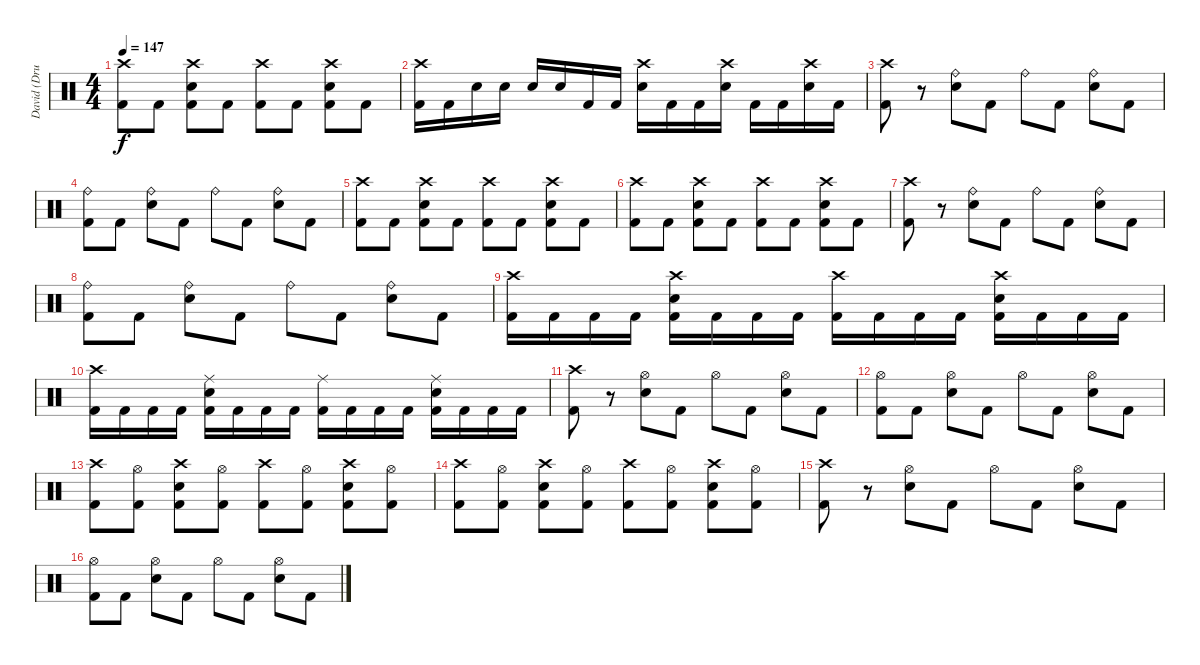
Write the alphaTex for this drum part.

\track ("David (Drums)" "David (Dru") {instrument percussion}
\staff {score}
\articulation defaults
\ts (4 4)
\tempo 147
\clef neutral
\ks c
("Crash high (hit)" "Kick (hit) 2").8{dy f} "Kick (hit) 2".8 ("Crash high (hit)" "Electric Snare (hit)" "Kick (hit) 2").8 "Kick (hit) 2".8 ("Crash high (hit)" "Kick (hit) 2").8 "Kick (hit) 2".8 ("Crash high (hit)" "Electric Snare (hit)" "Kick (hit) 2").8 "Kick (hit) 2".8 |
("Crash high (hit)" "Kick (hit) 2").16 "Kick (hit) 2".16 "Electric Snare (hit)".16 "Electric Snare (hit)".16 "Electric Snare (hit)".16 "Electric Snare (hit)".16 "Kick (hit) 2".16 "Kick (hit) 2".16 ("Crash high (hit)" "Electric Snare (hit)").16 "Kick (hit) 2".16 "Kick (hit) 2".16 ("Crash high (hit)" "Electric Snare (hit)").16 "Kick (hit) 2".16 "Kick (hit) 2".16 ("Crash high (hit)" "Electric Snare (hit)").16 "Kick (hit) 2".16 |
("Crash high (hit)" "Kick (hit) 2").8 r.8 ("Ride (bell)" "Electric Snare (hit)").8 "Kick (hit) 2".8 "Ride (bell)".8 "Kick (hit) 2".8 ("Ride (bell)" "Electric Snare (hit)").8 "Kick (hit) 2".8 |
("Ride (bell)" "Kick (hit) 2").8 "Kick (hit) 2".8 ("Ride (bell)" "Electric Snare (hit)").8 "Kick (hit) 2".8 "Ride (bell)".8 "Kick (hit) 2".8 ("Ride (bell)" "Electric Snare (hit)").8 "Kick (hit) 2".8 |
("Crash high (hit)" "Kick (hit) 2").8 "Kick (hit) 2".8 ("Crash high (hit)" "Electric Snare (hit)" "Kick (hit) 2").8 "Kick (hit) 2".8 ("Crash high (hit)" "Kick (hit) 2").8 "Kick (hit) 2".8 ("Crash high (hit)" "Electric Snare (hit)" "Kick (hit) 2").8 "Kick (hit) 2".8 |
("Crash high (hit)" "Kick (hit) 2").8 "Kick (hit) 2".8 ("Crash high (hit)" "Electric Snare (hit)" "Kick (hit) 2").8 "Kick (hit) 2".8 ("Crash high (hit)" "Kick (hit) 2").8 "Kick (hit) 2".8 ("Crash high (hit)" "Electric Snare (hit)" "Kick (hit) 2").8 "Kick (hit) 2".8 |
("Crash high (hit)" "Kick (hit) 2").8 r.8 ("Ride (bell)" "Electric Snare (hit)").8 "Kick (hit) 2".8 "Ride (bell)".8 "Kick (hit) 2".8 ("Ride (bell)" "Electric Snare (hit)").8 "Kick (hit) 2".8 |
("Ride (bell)" "Kick (hit) 2").8 "Kick (hit) 2".8 ("Ride (bell)" "Electric Snare (hit)").8 "Kick (hit) 2".8 "Ride (bell)".8 "Kick (hit) 2".8 ("Ride (bell)" "Electric Snare (hit)").8 "Kick (hit) 2".8 |
("Crash high (hit)" "Kick (hit) 2").16 "Kick (hit) 2".16 "Kick (hit) 2".16 "Kick (hit) 2".16 ("Crash high (hit)" "Electric Snare (hit)" "Kick (hit) 2").16 "Kick (hit) 2".16 "Kick (hit) 2".16 "Kick (hit) 2".16 ("Crash high (hit)" "Kick (hit) 2").16 "Kick (hit) 2".16 "Kick (hit) 2".16 "Kick (hit) 2".16 ("Crash high (hit)" "Electric Snare (hit)" "Kick (hit) 2").16 "Kick (hit) 2".16 "Kick (hit) 2".16 "Kick (hit) 2".16 |
("Crash high (hit)" "Kick (hit) 2").16 "Kick (hit) 2".16 "Kick (hit) 2".16 "Kick (hit) 2".16 ("Ride (middle)" "Electric Snare (hit)" "Kick (hit) 2").16 "Kick (hit) 2".16 "Kick (hit) 2".16 "Kick (hit) 2".16 ("Ride (middle)" "Kick (hit) 2").16 "Kick (hit) 2".16 "Kick (hit) 2".16 "Kick (hit) 2".16 ("Ride (middle)" "Electric Snare (hit)" "Kick (hit) 2").16 "Kick (hit) 2".16 "Kick (hit) 2".16 "Kick (hit) 2".16 |
("Crash high (hit)" "Kick (hit) 2").8 r.8 ("Hi-Hat (open)" "Electric Snare (hit)").8 "Kick (hit) 2".8 "Hi-Hat (open)".8 "Kick (hit) 2".8 ("Hi-Hat (open)" "Electric Snare (hit)").8 "Kick (hit) 2".8 |
("Hi-Hat (open)" "Kick (hit) 2").8 "Kick (hit) 2".8 ("Hi-Hat (open)" "Electric Snare (hit)").8 "Kick (hit) 2".8 "Hi-Hat (open)".8 "Kick (hit) 2".8 ("Hi-Hat (open)" "Electric Snare (hit)").8 "Kick (hit) 2".8 |
("Crash high (hit)" "Kick (hit) 2").8 ("Hi-Hat (open)" "Kick (hit) 2").8 ("Crash high (hit)" "Electric Snare (hit)" "Kick (hit) 2").8 ("Hi-Hat (open)" "Kick (hit) 2").8 ("Crash high (hit)" "Kick (hit) 2").8 ("Hi-Hat (open)" "Kick (hit) 2").8 ("Crash high (hit)" "Electric Snare (hit)" "Kick (hit) 2").8 ("Hi-Hat (open)" "Kick (hit) 2").8 |
("Crash high (hit)" "Kick (hit) 2").8 ("Hi-Hat (open)" "Kick (hit) 2").8 ("Crash high (hit)" "Electric Snare (hit)" "Kick (hit) 2").8 ("Hi-Hat (open)" "Kick (hit) 2").8 ("Crash high (hit)" "Kick (hit) 2").8 ("Hi-Hat (open)" "Kick (hit) 2").8 ("Crash high (hit)" "Electric Snare (hit)" "Kick (hit) 2").8 ("Hi-Hat (open)" "Kick (hit) 2").8 |
("Crash high (hit)" "Kick (hit) 2").8 r.8 ("Hi-Hat (open)" "Electric Snare (hit)").8 "Kick (hit) 2".8 "Hi-Hat (open)".8 "Kick (hit) 2".8 ("Hi-Hat (open)" "Electric Snare (hit)").8 "Kick (hit) 2".8 |
("Hi-Hat (open)" "Kick (hit) 2").8 "Kick (hit) 2".8 ("Hi-Hat (open)" "Electric Snare (hit)").8 "Kick (hit) 2".8 "Hi-Hat (open)".8 "Kick (hit) 2".8 ("Hi-Hat (open)" "Electric Snare (hit)").8 "Kick (hit) 2".8
